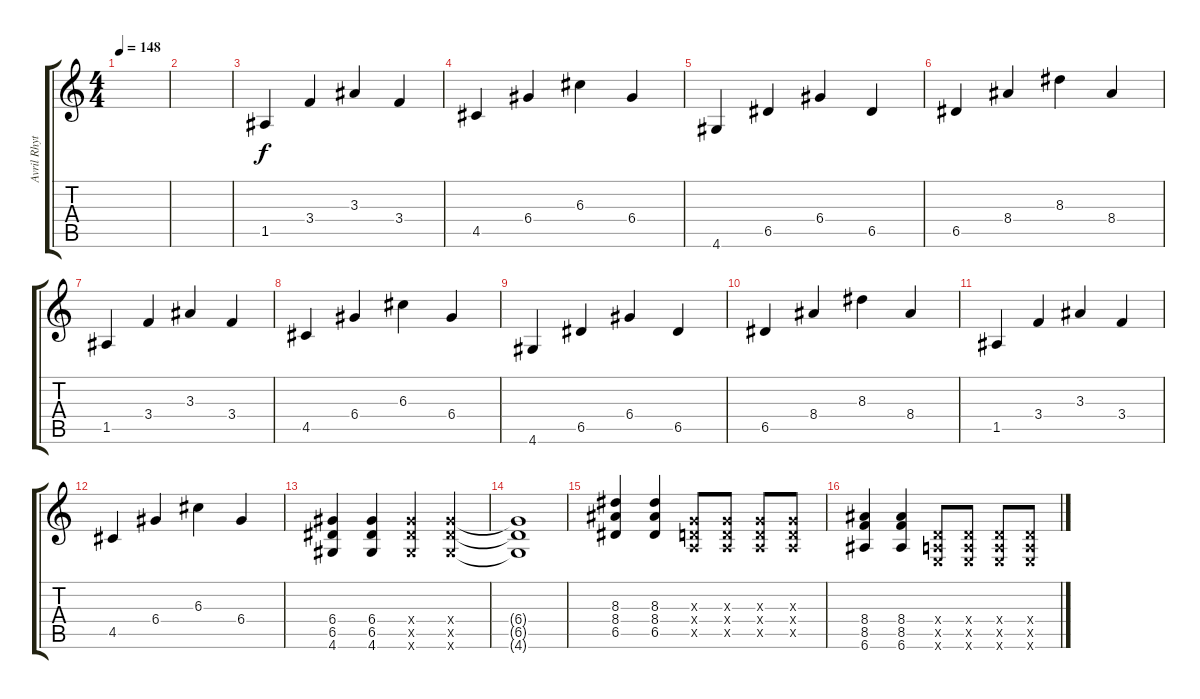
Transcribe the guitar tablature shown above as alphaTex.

\track ("Avril Rhythm 2" "Avril Rhyt") {instrument distortionguitar}
\staff {score tabs}
\tuning (E4 B3 G3 D3 A2 E2) {hide}
\ts (4 4)
\tempo 148
\clef g2
\ks c
|
|
1.5.4 3.4.4 3.3.4 3.4.4 |
4.5.4 6.4.4 6.3.4 6.4.4 |
4.6.4 6.5.4 6.4.4 6.5.4 |
6.5.4 8.4.4 8.3.4 8.4.4 |
1.5.4 3.4.4 3.3.4 3.4.4 |
4.5.4 6.4.4 6.3.4 6.4.4 |
4.6.4 6.5.4 6.4.4 6.5.4 |
6.5.4 8.4.4 8.3.4 8.4.4 |
1.5.4 3.4.4 3.3.4 3.4.4 |
4.5.4 6.4.4 6.3.4 6.4.4 |
(6.4 6.5 4.6).4 (6.4 6.5 4.6).4 (6.4{x} 6.5{x} 4.6{x}).4 (6.4{x} 6.5{x} 4.6{x}).4 |
(6.4{t} 6.5{t} 4.6{t}).1 |
(8.3 8.4 6.5).4 (8.3 8.4 6.5).4 (0.3{x} 0.4{x} 0.5{x}).8 (0.3{x} 0.4{x} 0.5{x}).8 (0.3{x} 0.4{x} 0.5{x}).8 (0.3{x} 0.4{x} 0.5{x}).8 |
(8.4 8.5 6.6).4 (8.4 8.5 6.6).4 (0.4{x} 0.5{x} 0.6{x}).8 (0.4{x} 0.5{x} 0.6{x}).8 (0.4{x} 0.5{x} 0.6{x}).8 (0.4{x} 0.5{x} 0.6{x}).8
